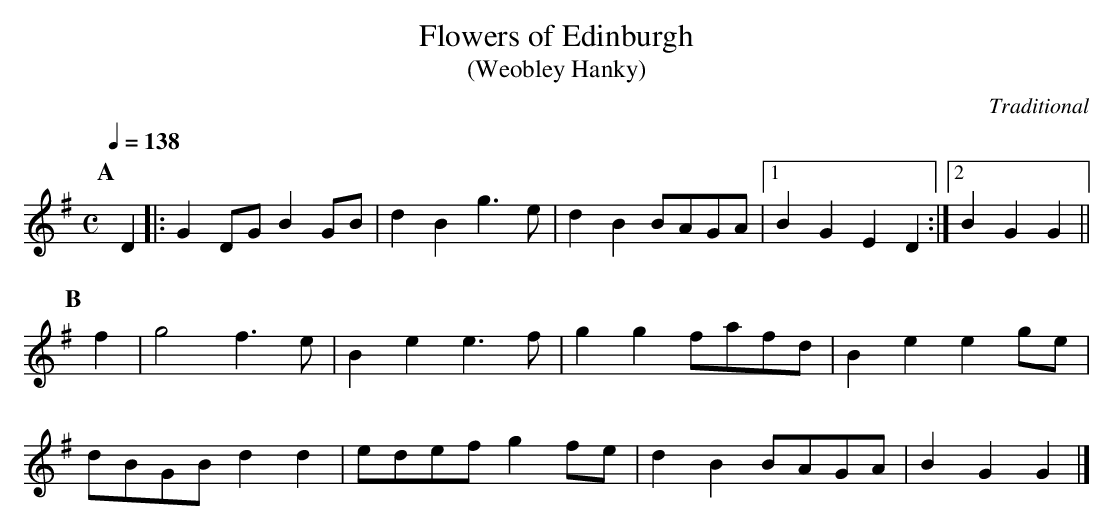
X:1
T:Flowers of Edinburgh
T:(Weobley Hanky)
M:C
L:1/8
C:Traditional
Q:1/4=138
K:G Major
P:A
[|] D2|: G2 DG B2 GB |d2 B2 g3 e | d2 B2 BAGA |1 B2 G2 E2 D2 :|2 B2 G2 G2 ||
P:B
[|] f2 | g4 f3 e | B2 e2 e3 f | g2 g2 fafd | B2 e2 e2 ge |
dBGB d2 d2 | edef g2 fe | d2 B2 BAGA | B2 G2 G2 |]
